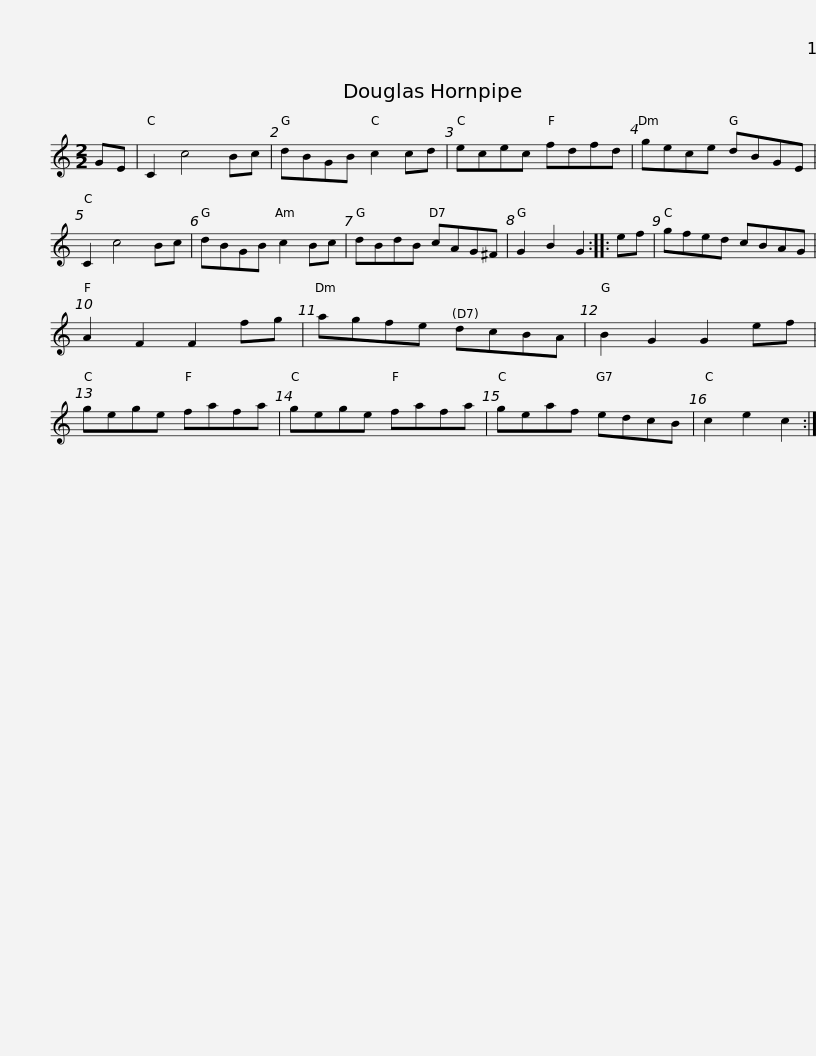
X:1
L:1/8
M:2/2
I:linebreak $
K:C
V:1 treble
V:1
 GE | C2 c4 Bc | dBGB c2 cd | ecec fdfd | gece dBGE | %5
 C2 c4 Bc | dBGB c2 Bc |$ dBdB cAG^F | G2 B2 G2 :: ef | %10
 gfed cBAG | A2 F2 F2 fg | agfe dcBA | B2 G2 G2 ef |$ gege fafa | %15
 gege fafa | geaf edcB | c2 e2 c2 :| %18
